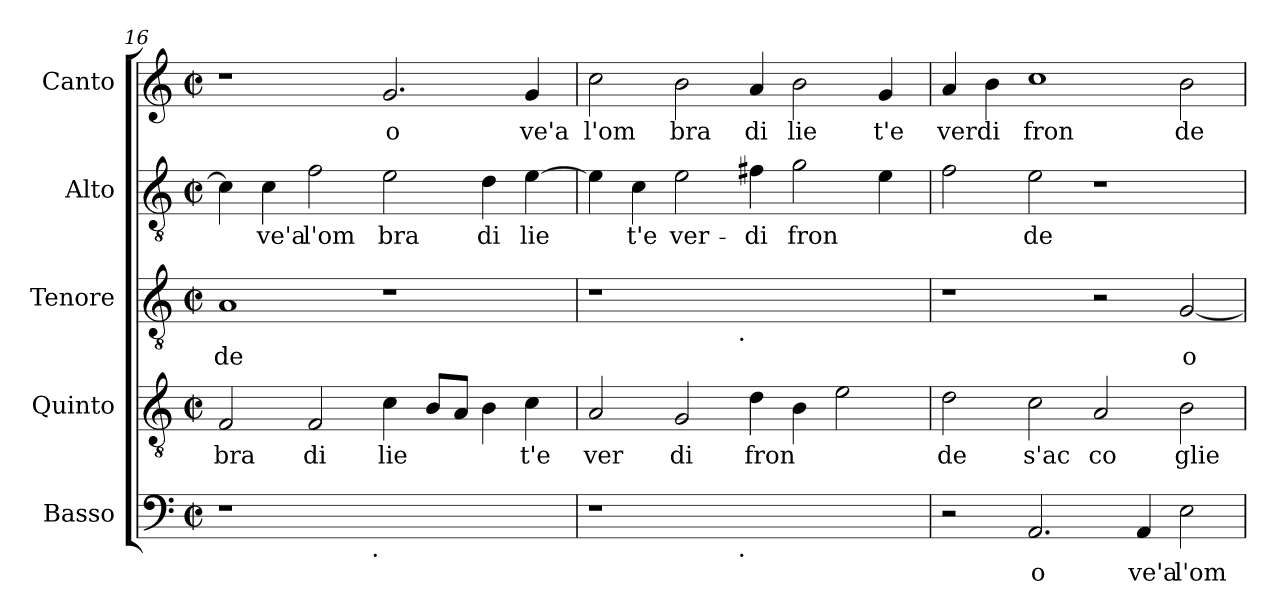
**kern	**text	**kern	**text	**kern	**text	**kern	**text	**kern	**text
*part5	*part5	*part4	*part4	*part3	*part3	*part2	*part2	*part1	*part1
*staff5	*staff5	*staff4	*staff4	*staff3	*staff3	*staff2	*staff2	*staff1	*staff1
*I"Basso	*	*I"Quinto	*	*I"Tenore	*	*I"Alto	*	*I"Canto	*
*clefF4	*	*clefGv2	*	*clefGv2	*	*clefGv2	*	*clefG2	*
*k[]	*	*k[]	*	*k[]	*	*k[]	*	*k[]	*
*C:	*	*C:	*	*C:	*	*C:	*	*C:	*
*M2/2	*	*M2/2	*	*M2/2	*	*M2/2	*	*M2/2	*
*met(c|)	*	*met(c|)	*	*met(c|)	*	*met(c|)	*	*met(c|)	*
=16	=16	=16	=16	=16	=16	=16	=16	=16	=16
!	!	!	!LO:LY:b:rj	!	!LO:LY:b:cj	!	!LO:LY:b:cj	!	!
*^	*	*	*	*	*	*	*	*	*
1r	2ryy	.	2F/	-bra	1A	de	4c\]	--	1r	.
!	!	!	!	!	!	!	!	!LO:LY:b:cj	!	!
.	.	.	.	.	.	.	4c\	-ve'a	.	.
!	!	!	!	!LO:LY:b:rj	!	!	!	!LO:LY:b:cj	!	!
.	4...ryy	.	2F/	di	.	.	2f\	l'om	.	.
!	!LO:TX:b:t=.	!	!	!	!	!	!	!	!	!
.	1ryy	.	.	.	.	.	.	.	.	.
!	!	!	!	!LO:LY:b:rj	!	!	!	!LO:LY:b:cj	!	!LO:LY:b:cj
1ryy	.	.	4c\	lie-	1r	.	2e\	bra	2.g/	o
!	!	!	!	!LO:LY:b:rj	!	!	!	!	!	!
.	.	.	8B/L	--	.	.	.	.	.	.
!	!	!	!	!LO:LY:b:rj	!	!	!	!	!	!
.	.	.	8A/J	--	.	.	.	.	.	.
!	!	!	!	!LO:LY:b:rj	!	!	!	!LO:LY:b:cj	!	!
.	.	.	4B\	--	.	.	4d\	di	.	.
!	!	!	!	!LO:LY:b:rj	!	!	!	!LO:LY:b:cj	!	!LO:LY:b:cj
.	.	.	4c\	-t'e	.	.	[>4e\	lie-	4g/	ve'a
.	32ryy	.	.	.	.	.	.	.	.	.
!!LO:PB:g=z
=17	=17	=17	=17	=17	=17	=17	=17	=17	=17	=17
!	!	!	!	!LO:LY:b:rj	!	!	!	!LO:LY:b:cj	!	!LO:LY:b:cj
*	*	*	*	*	*^	*	*	*	*	*
1r	2ryy	.	2A/	ver	1r	2ryy	.	4e\]	--	2cc\	l'om
!	!	!	!	!	!	!	!	!	!LO:LY:b:cj	!	!
.	.	.	.	.	.	.	.	4c\	-t'e	.	.
!	!	!	!	!LO:LY:b:rj	!	!	!	!	!LO:LY:b:cj	!	!LO:LY:b:cj
.	4...ryy	.	2G/	di	.	4...ryy	.	2e\	ver-	2b\	bra
!	!	!	!	!	!	!LO:TX:b:t=.	!	!	!	!	!
!	!LO:TX:b:t=.	!	!	!	!	!	!	!	!	!	!
.	1ryy	.	.	.	.	1ryy	.	.	.	.	.
!	!	!	!	!LO:LY:b:rj	!	!	!	!	!LO:LY:b:cj	!	!LO:LY:b:cj
1ryy	.	.	4d\	fron	1ryy	.	.	4f#X\	-di	4a/	di
!	!	!	!	!LO:LY:b:rj	!	!	!	!	!LO:LY:b:cj	!	!LO:LY:b:cj
.	.	.	4B\	.	.	.	.	2g\	fron-	2b\	lie
!	!	!	!	!LO:LY:b:rj	!	!	!	!	!	!	!
.	.	.	2e\	.	.	.	.	.	.	.	.
!	!	!	!	!	!	!	!	!	!LO:LY:b:cj	!	!LO:LY:b:cj
.	.	.	.	.	.	.	.	4e\	--	4g/	t'e
.	32ryy	.	.	.	.	32ryy	.	.	.	.	.
=18	=18	=18	=18	=18	=18	=18	=18	=18	=18	=18	=18
!	!	!	!	!LO:LY:b:rj	!	!	!	!	!LO:LY:b:cj	!	!LO:LY:b:cj
*v	*v	*	*	*	*v	*v	*	*	*	*	*
2r	.	2d\	de	1r	.	2f\	--	4a/	verdi
!	!	!	!	!	!	!	!	!	!LO:LY:b:cj
.	.	.	.	.	.	.	.	4b\	.
!	!LO:LY:b:rj	!	!LO:LY:b:rj	!	!	!	!LO:LY:b:cj	!	!LO:LY:b:cj
2.AA/	o	2c\	s'ac	.	.	2e\	-de	1cc	fron
!	!	!	!LO:LY:b:rj	!	!	!	!	!	!
.	.	2A/	co	2r	.	1r	.	.	.
!	!LO:LY:b:rj	!	!	!	!	!	!	!	!
4AA/	ve'a	.	.	.	.	.	.	.	.
!	!LO:LY:b:rj	!	!LO:LY:b:rj	!	!LO:LY:b:cj	!	!	!	!LO:LY:b:cj
2E\	l'om	2B\	glie	[<2G/	o	.	.	2b\	de
=	=	=	=	=	=	=	=	=	=
*-	*-	*-	*-	*-	*-	*-	*-	*-	*-
